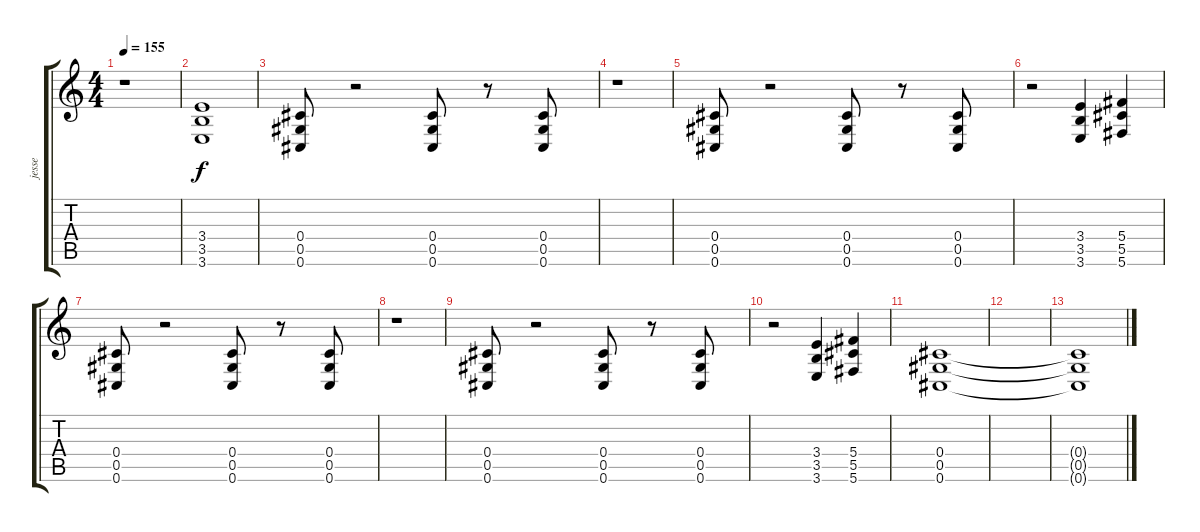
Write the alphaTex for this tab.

\track ("jesse" "jesse") {instrument overdrivenguitar}
\staff {score tabs}
\tuning (Eb4 Bb3 Gb3 Db3 Ab2 Db2) {hide}
\ts (4 4)
\tempo 155
\clef g2
\ks c
r.1{dy f} |
(3.4{t} 3.5{t} 3.6{t}).1 |
(0.4 0.5 0.6).8 r.2 (0.4 0.5 0.6).8 r.8 (0.4 0.5 0.6).8 |
r.1 |
(0.4 0.5 0.6).8 r.2 (0.4 0.5 0.6).8 r.8 (0.4 0.5 0.6).8 |
r.2 (3.4 3.5 3.6).4 (5.4 5.5 5.6).4 |
(0.4 0.5 0.6).8 r.2 (0.4 0.5 0.6).8 r.8 (0.4 0.5 0.6).8 |
r.1 |
(0.4 0.5 0.6).8 r.2 (0.4 0.5 0.6).8 r.8 (0.4 0.5 0.6).8 |
r.2 (3.4 3.5 3.6).4 (5.4 5.5 5.6).4 |
(0.4 0.5 0.6).1 |
|
(0.4{t} 0.5{t} 0.6{t}).1
